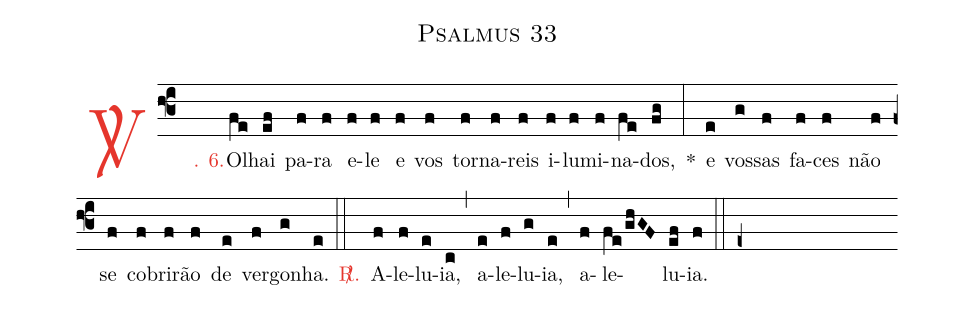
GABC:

name: Psalmus 33;
%%
(f3)

<c><sp>V/</sp>. 6.</c>() O(fe)lhai(ef) pa(f)ra(f) e(f)le(f) e(f) vos(f) tor(f)na(f)reis(f) i(f)lu(f)mi(f)na(fe)dos,(fg) *(:) e(e) vos(g)sas(f) fa(f)ces(f) não(f) se(f) co(f)bri(f)rão(f) de(e) ver(f)go(g)nha.(e)

(::)

<nlba><c><sp>R/</sp>.</c>() A</nlba>(f)le(f)lu(e)ia,(c) (,) a(e)le(f)lu(g)ia,(e) (,) a(f)le(fe/ghGF)lu(ef)ia.(f)

(::)

(e+)
